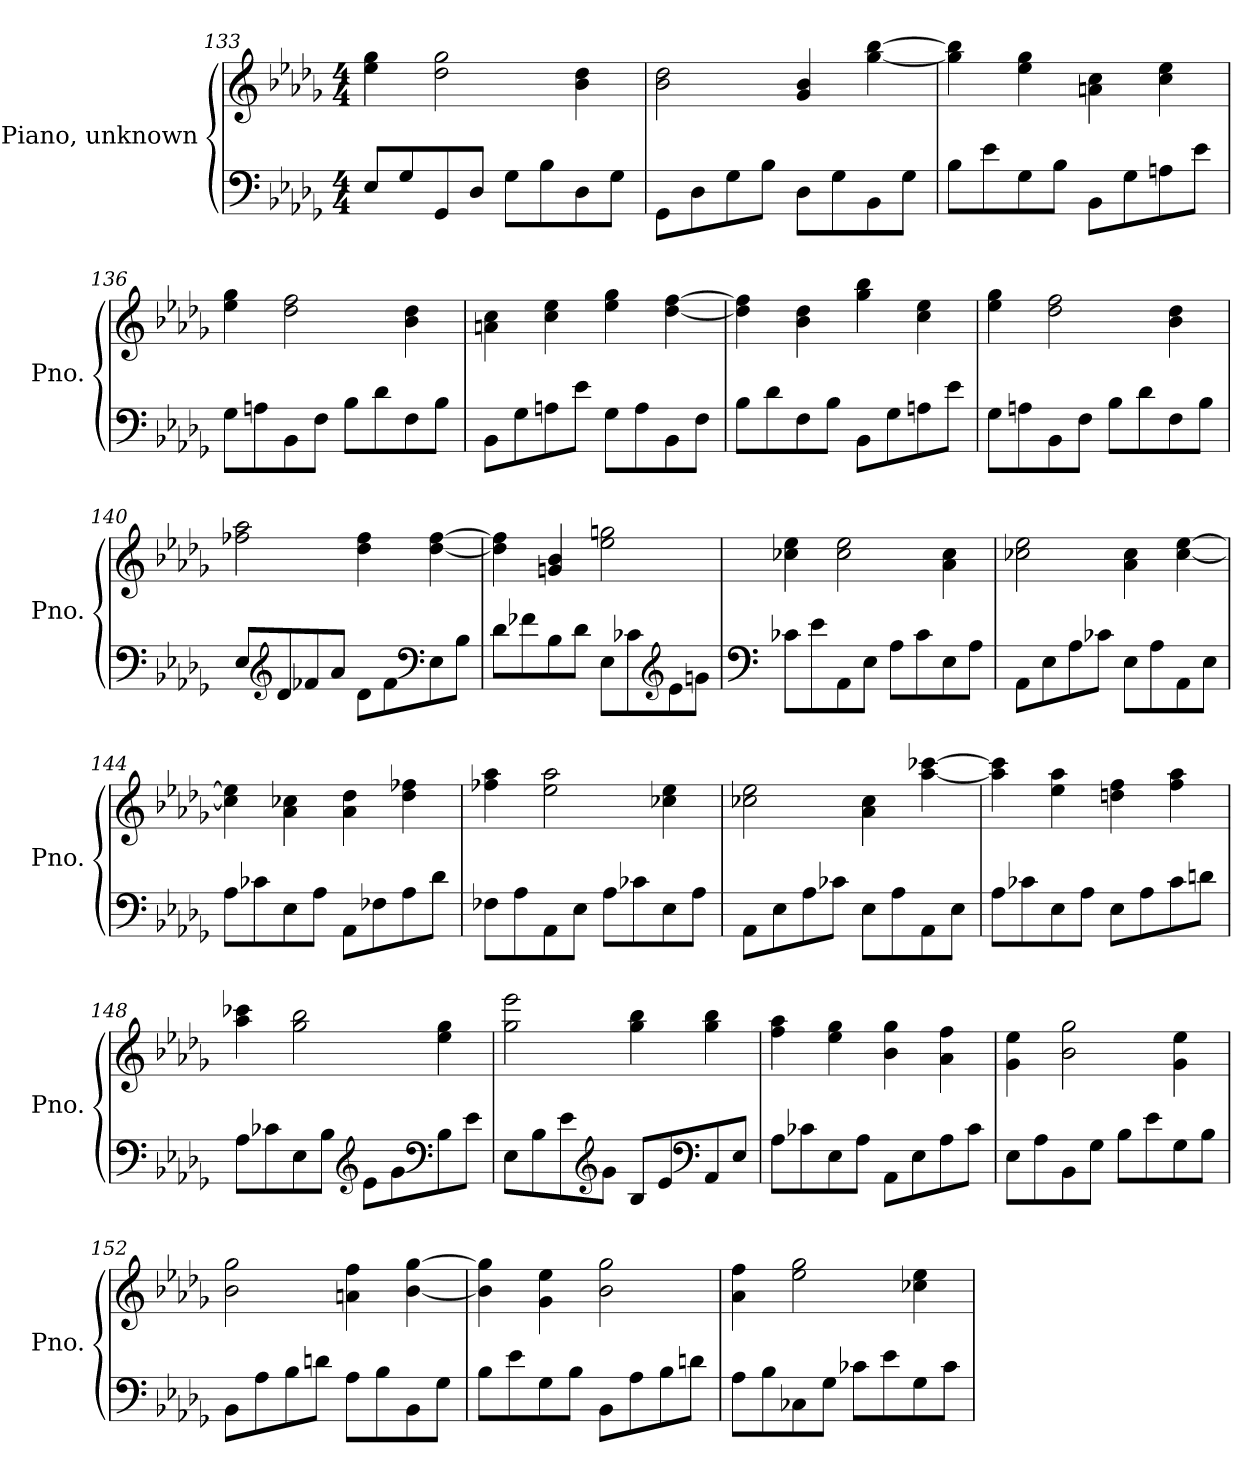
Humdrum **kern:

**kern	**kern
*part1	*part1
*staff2	*staff1
*I"Piano, unknown	*
*I'Pno.	*
!!LO:PB:g=z
*clefF4	*clefG2
*k[b-e-a-d-g-]	*k[b-e-a-d-g-]
*M4/4	*M4/4
=133	=133
8E-/L	4ee-\ 4gg-\
8G-/	.
8GG-/	2dd-\ 2gg-\
8D-/J	.
8G-\L	.
8B-\	.
8D-\	4b-\ 4dd-\
8G-\J	.
=134	=134
8GG-\L	2b-\ 2dd-\
8D-\	.
8G-\	.
8B-\J	.
8D-\L	4g-/ 4b-/
8G-\	.
8BB-\	[4gg-\ [4bb-\
8G-\J	.
=135	=135
8B-\L	4gg-\] 4bb-\]
8e-\	.
8G-\	4ee-\ 4gg-\
8B-\J	.
8BB-\L	4an\ 4cc\
8G-\	.
8An\	4cc\ 4ee-\
8e-\J	.
=136	=136
8G-\L	4ee-\ 4gg-\
8An\	.
8BB-\	2dd-\ 2ff\
8F\J	.
8B-\L	.
8d-\	.
8F\	4b-\ 4dd-\
8B-\J	.
!!LO:LB:g=z
=137	=137
8BB-\L	4an\ 4cc\
8G-\	.
8An\	4cc\ 4ee-\
8e-\J	.
8G-\L	4ee-\ 4gg-\
8A\	.
8BB-\	[4dd-\ [4ff\
8F\J	.
=138	=138
8B-\L	4dd-\] 4ff\]
8d-\	.
8F\	4b-\ 4dd-\
8B-\J	.
8BB-\L	4gg-\ 4bb-\
8G-\	.
8An\	4cc\ 4ee-\
8e-\J	.
=139	=139
8G-\L	4ee-\ 4gg-\
8An\	.
8BB-\	2dd-\ 2ff\
8F\J	.
8B-\L	.
8d-\	.
8F\	4b-\ 4dd-\
8B-\J	.
=140	=140
8E-/L	2ff-X\ 2aa-\
*clefG2	*
8d-/	.
8f-X/	.
8a-/J	.
8d-\L	4dd-\ 4ff-\
8f-\	.
*clefF4	*
8E-\	[4dd-\ [4ff-\
8B-\J	.
!!LO:LB:g=z
=141	=141
8d-\L	4dd-\] 4ff-\]
8f-X\	.
8B-\	4gn/ 4b-/
8d-\J	.
8E-\L	2ee-\ 2ggn\
8c-X\	.
*clefG2	*
8e-\	.
8gn\J	.
=142	=142
*clefF4	*
8c-X\L	4cc-X\ 4ee-\
8e-\	.
8AA-\	2cc-\ 2ee-\
8E-\J	.
8A-\L	.
8c-\	.
8E-\	4a-\ 4cc-\
8A-\J	.
=143	=143
8AA-\L	2cc-X\ 2ee-\
8E-\	.
8A-\	.
8c-X\J	.
8E-\L	4a-\ 4cc-\
8A-\	.
8AA-\	[4cc-\ [4ee-\
8E-\J	.
=144	=144
8A-\L	4cc-\] 4ee-\]
8c-X\	.
8E-\	4a-\ 4cc-X\
8A-\J	.
8AA-\L	4a-\ 4dd-\
8F-X\	.
8A-\	4dd-\ 4ff-X\
8d-\J	.
!!LO:LB:g=z
=145	=145
8F-X\L	4ff-X\ 4aa-\
8A-\	.
8AA-\	2ee-\ 2aa-\
8E-\J	.
8A-\L	.
8c-X\	.
8E-\	4cc-X\ 4ee-\
8A-\J	.
=146	=146
8AA-\L	2cc-X\ 2ee-\
8E-\	.
8A-\	.
8c-X\J	.
8E-\L	4a-\ 4cc-\
8A-\	.
8AA-\	[4aa-\ [4ccc-X\
8E-\J	.
=147	=147
8A-\L	4aa-\] 4ccc-\]
8c-X\	.
8E-\	4ee-\ 4aa-\
8A-\J	.
8E-\L	4ddn\ 4ff\
8A-\	.
8c-\	4ff\ 4aa-\
8dn\J	.
=148	=148
8A-\L	4aa-\ 4ccc-X\
8c-X\	.
8E-\	2gg-\ 2bb-\
8B-\J	.
*clefG2	*
8e-\L	.
8g-\	.
*clefF4	*
8B-\	4ee-\ 4gg-\
8e-\J	.
!!LO:LB:g=z
=149	=149
8E-\L	2gg-\ 2eee-\
8B-\	.
8e-\	.
*clefG2	*
8g-\J	.
8B-/L	4gg-\ 4bb-\
8e-/	.
*clefF4	*
8AA-/	4gg-\ 4bb-\
8E-/J	.
=150	=150
8A-\L	4ff\ 4aa-\
8c-X\	.
8E-\	4ee-\ 4gg-\
8A-\J	.
8AA-\L	4b-\ 4gg-\
8E-\	.
8A-\	4a-\ 4ff\
8c-\J	.
=151	=151
8E-\L	4g-\ 4ee-\
8A-\	.
8BB-\	2b-\ 2gg-\
8G-\J	.
8B-\L	.
8e-\	.
8G-\	4g-\ 4ee-\
8B-\J	.
=152	=152
8BB-\L	2b-\ 2gg-\
8A-\	.
8B-\	.
8dn\J	.
8A-\L	4an\ 4ff\
8B-\	.
8BB-\	[4b-\ [4gg-\
8G-\J	.
!!LO:LB:g=z
=153	=153
8B-\L	4b-\] 4gg-\]
8e-\	.
8G-\	4g-\ 4ee-\
8B-\J	.
8BB-\L	2b-\ 2gg-\
8A-\	.
8B-\	.
8dn\J	.
=154	=154
8A-\L	4a-\ 4ff\
8B-\	.
8C-X\	2ee-\ 2gg-\
8G-\J	.
8c-X\L	.
8e-\	.
8G-\	4cc-X\ 4ee-\
8c-\J	.
=	=
*-	*-
